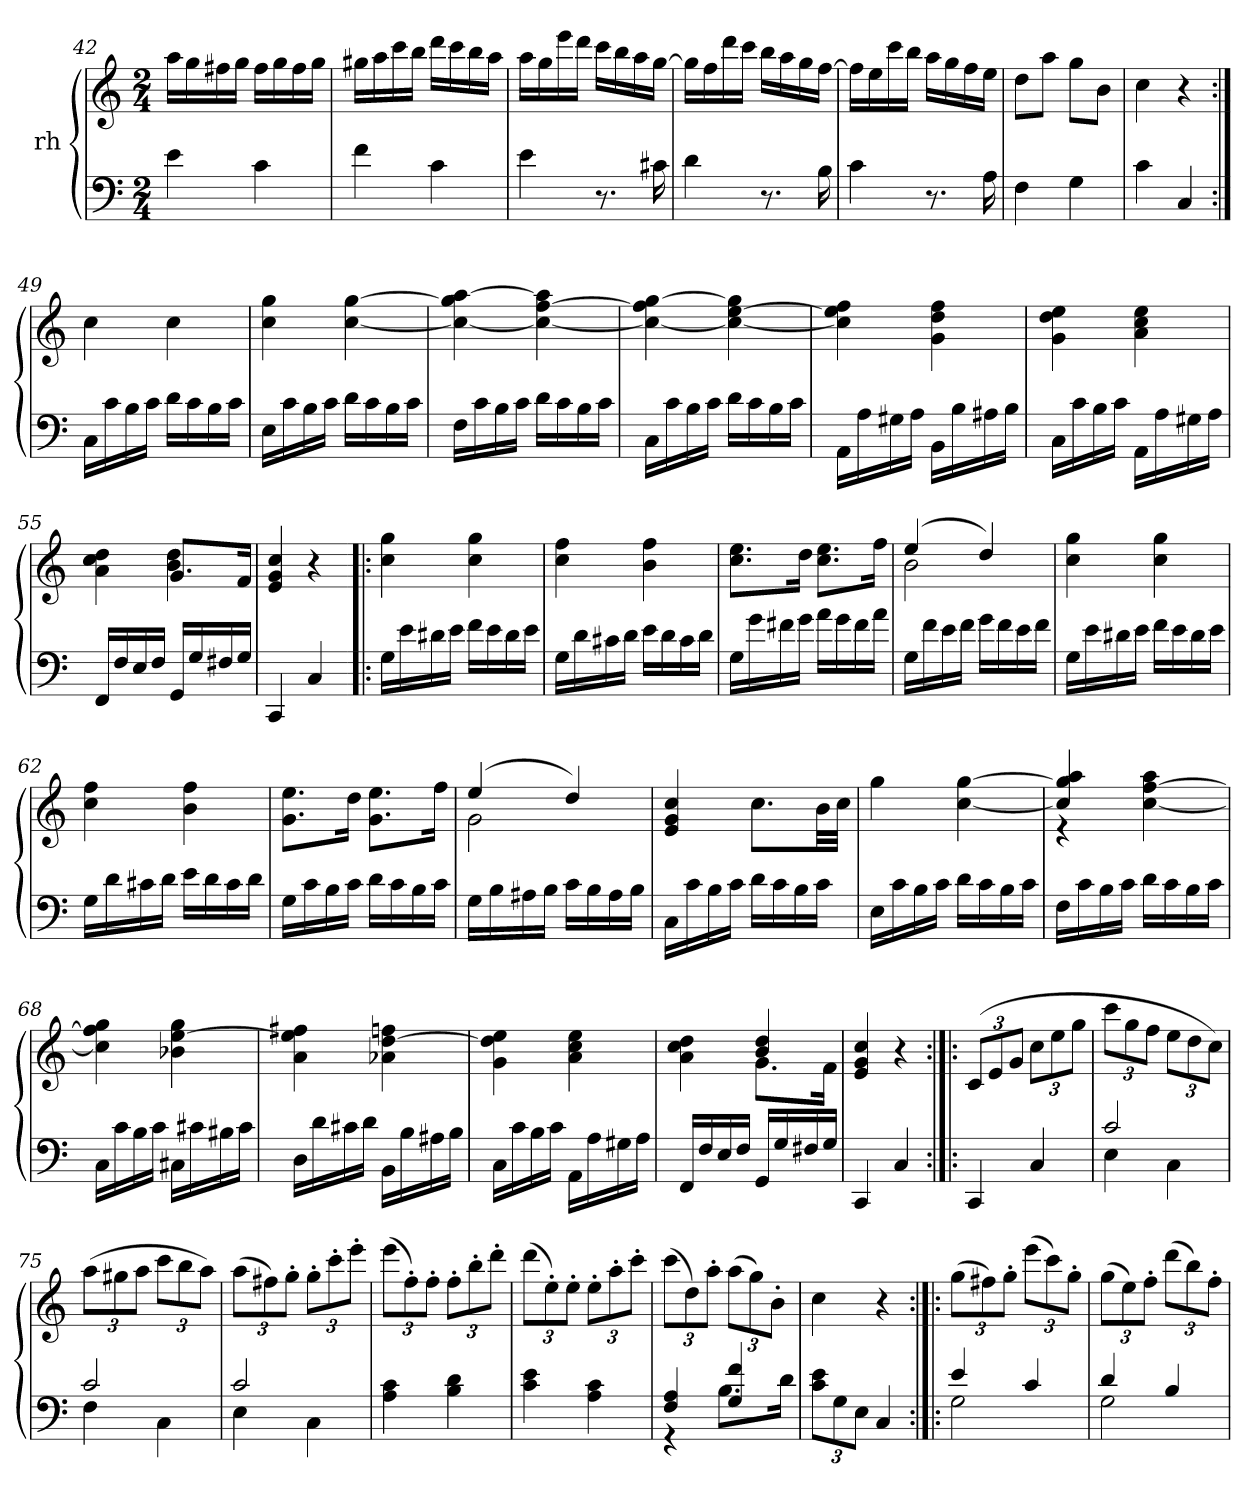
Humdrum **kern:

**kern	**kern
*part1	*part1
*staff2	*staff1
*I"rh	*
*clefF4	*clefG2
*k[]	*k[]
*C:	*C:
*M2/4	*M2/4
=42	=42
4e	16aaLL
.	16gg
.	16ff#X
.	16ggJJ
4c	16ff#LL
.	16gg
.	16ff#
.	16ggJJ
=43	=43
4f	16gg#XLL
.	16aa
.	16ccc
.	16bbJJ
4c	16dddLL
.	16ccc
.	16bb
.	16aaJJ
=44	=44
4e	16aaLL
.	16gg
.	16eee
.	16dddJJ
8.r	16cccLL
.	16bb
.	16aa
16c#X	[16ggJJ
=45	=45
4d	16ggLL]
.	16ff
.	16ddd
.	16cccJJ
8.r	16bbLL
.	16aa
.	16gg
16B	[16ffJJ
=46	=46
4c	16ffLL]
.	16ee
.	16ccc
.	16bbJJ
8.r	16aaLL
.	16gg
.	16ff
16A	16eeJJ
=47	=47
4F	8ddL
.	8aaJ
4G	8ggL
.	8bJ
=48	=48
4c	4cc
4C	4r
=49:|!	=49:|!
16CLL	4cc
16c	.
16B	.
16cJJ	.
16dLL	4cc
16c	.
16B	.
16cJJ	.
=50	=50
16ELL	4cc 4gg
16c	.
16B	.
16cJJ	.
16dLL	[4cc [4gg
16c	.
16B	.
16cJJ	.
=51	=51
16FLL	4cc_ 4gg] [4aa
16c	.
16B	.
16cJJ	.
16dLL	4cc_ [4ff 4aa]
16c	.
16B	.
16cJJ	.
=52	=52
16CLL	4cc_ 4ff] [4gg
16c	.
16B	.
16cJJ	.
16dLL	4cc_ [4ee 4gg]
16c	.
16B	.
16cJJ	.
=53	=53
16AALL	4cc] 4ee] 4ff
16A	.
16G#X	.
16AJJ	.
16BBLL	4g 4dd 4ff
16B	.
16A#X	.
16BJJ	.
=54	=54
16CLL	4g 4dd 4ee
16c	.
16B	.
16cJJ	.
16AALL	4a 4cc 4ee
16A	.
16G#X	.
16AJJ	.
=55	=55
*	*^
16FFLL	4a 4cc 4dd	4ryy
16F	.	.
16E	.	.
16FJJ	.	.
16GGLL	8.gL	4b 4dd
16G	.	.
16F#X	.	.
16GJJ	16fJk	.
*	*v	*v
=56	=56
4CC	4e 4g 4cc
4C	4r
=57!|:	=57!|:
16GLL	4cc 4gg
16e	.
16d#X	.
16eJJ	.
16fLL	4cc 4gg
16e	.
16d#	.
16eJJ	.
=58	=58
16GLL	4cc 4ff
16d	.
16c#X	.
16dJJ	.
16eLL	4b 4ff
16d	.
16c#	.
16dJJ	.
=59	=59
16GLL	8.cc 8.eeL
16g	.
16f#X	.
16gJJ	16ddJk
16aLL	8.cc 8.eeL
16g	.
16f#	.
16aJJ	16ffJk
=60	=60
*	*^
16GLL	(4ee	2b
16f	.	.
16e	.	.
16fJJ	.	.
16gLL	4dd)	.
16f	.	.
16e	.	.
16fJJ	.	.
*	*v	*v
=61	=61
16GLL	4cc 4gg
16e	.
16d#X	.
16eJJ	.
16fLL	4cc 4gg
16e	.
16d#	.
16eJJ	.
=62	=62
16GLL	4cc 4ff
16d	.
16c#X	.
16dJJ	.
16eLL	4b 4ff
16d	.
16c#	.
16dJJ	.
=63	=63
16GLL	8.g 8.eeL
16c	.
16B	.
16cJJ	16ddJk
16dLL	8.g 8.eeL
16c	.
16B	.
16cJJ	16ffJk
=64	=64
*	*^
16GLL	(4ee	2g
16B	.	.
16A#X	.	.
16BJJ	.	.
16cLL	4dd)	.
16B	.	.
16A#	.	.
16BJJ	.	.
*	*v	*v
=65	=65
16CLL	4e 4g 4cc
16c	.
16B	.
16cJJ	.
16dLL	8.ccL
16c	.
16B	.
16cJJ	32bLL
.	32ccJJJ
=66	=66
16ELL	4gg
16c	.
16B	.
16cJJ	.
16dLL	[4cc [4gg
16c	.
16B	.
16cJJ	.
=67	=67
*	*^
16FLL	4cc] 4gg] 4aa	4r
16c	.	.
16B	.	.
16cJJ	.	.
16dLL	[4cc [4ff 4aa	4ryy
16c	.	.
16B	.	.
16cJJ	.	.
*	*v	*v
=68	=68
16CLL	4cc] 4ff] 4gg
16c	.
16B	.
16cJJ	.
16C#XLL	4b-X [4ee 4gg
16c#X	.
16B#X	.
16c#JJ	.
=69	=69
16DLL	4a 4ee] 4ff#X
16d	.
16c#X	.
16dJJ	.
16BBLL	4a-X [4dd 4ffn
16B	.
16A#X	.
16BJJ	.
=70	=70
16CLL	4g 4dd] 4ee
16c	.
16B	.
16cJJ	.
16AALL	4a 4cc 4ee
16A	.
16G#X	.
16AJJ	.
=71	=71
*	*^
16FFLL	4a 4cc 4dd	4ryy
16F	.	.
16E	.	.
16FJJ	.	.
16GGLL	4b 4dd	8.gL
16G	.	.
16F#X	.	.
16GJJ	.	16fJk
*	*v	*v
=72	=72
4CC	4e 4g 4cc
4C	4r
=73:|!|:	=73:|!|:
4CC	(12cL
.	12e
.	12gJ
4C	12ccL
.	12ee
.	12ggJ
=74	=74
*^	*
2c	4E	12cccL
.	.	12gg
.	.	12ffJ
.	4C	12eeL
.	.	12dd
.	.	12ccJ)
=75	=75	=75
2c	4F	(12aaL
.	.	12gg#X
.	.	12aaJ
.	4C	12cccL
.	.	12bb
.	.	12aaJ)
=76	=76	=76
2c	4E	(12aaL
.	.	12ff#X)
.	.	12gg'J
.	4C	12gg'L
.	.	12ccc'
.	.	12eee'J
*v	*v	*
=77	=77
4A 4c	(12eeeL
.	12ff')
.	12ff'J
4B 4d	12ff'L
.	12bb'
.	12ddd'J
=78	=78
4c 4e	(12dddL
.	12ee')
.	12ee'J
4A 4c	12ee'L
.	12aa'
.	12ccc'J
=79	=79
*^	*
4F 4A	4r	(12cccL
.	.	12dd)
.	.	12aa'J
4G 4f	8.BL	(12aaL
.	.	12gg)
.	.	12b'J
.	16dJk	.
*v	*v	*
=80	=80
12c 12eL	4cc
12G	.
12EJ	.
4C	4r
=81:|!|:	=81:|!|:
*^	*
4e	2G	(12ggL
.	.	12ff#X)
.	.	12gg'J
4c	.	(12eeeL
.	.	12ccc)
.	.	12gg'J
=82	=82	=82
4d	2G	(12ggL
.	.	12ee)
.	.	12ff'J
4B	.	(12dddL
.	.	12bb)
.	.	12ff'J
*v	*v	*
=	=
*-	*-
